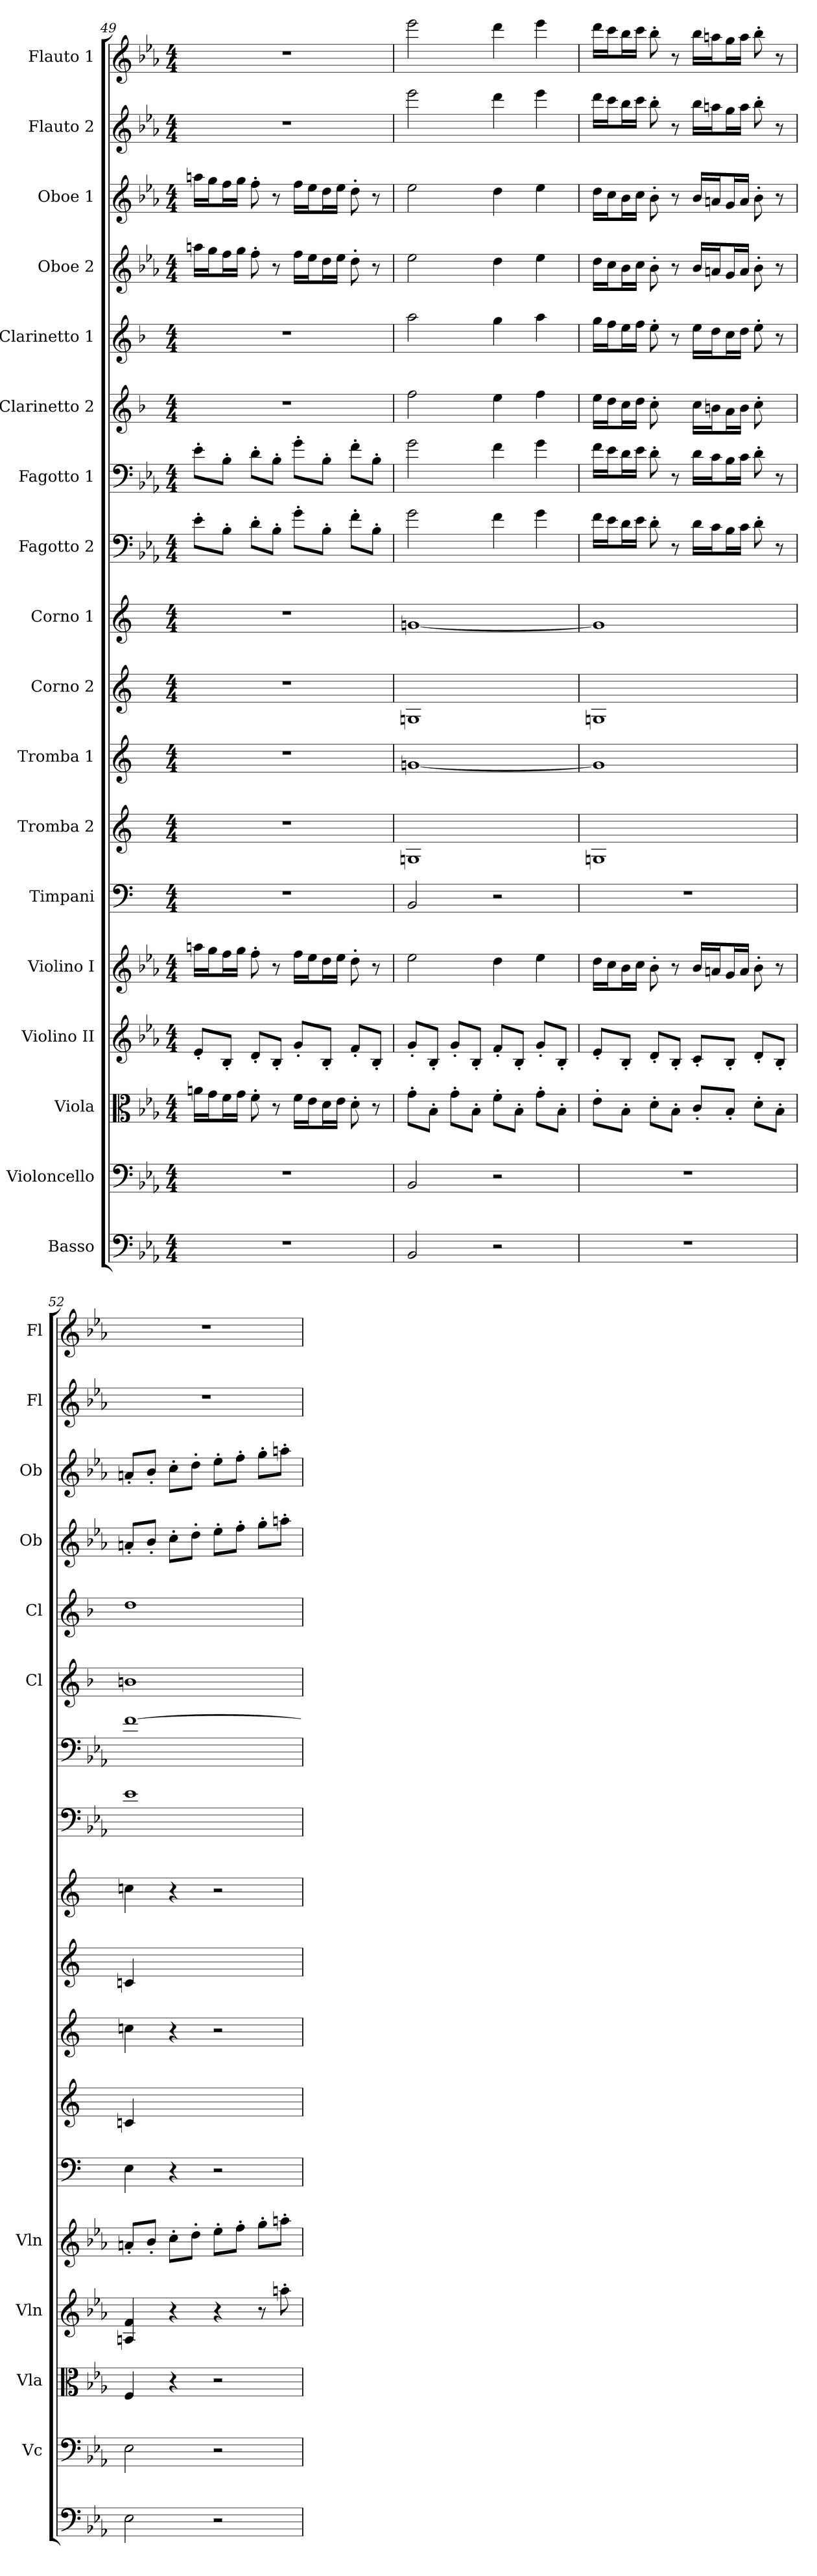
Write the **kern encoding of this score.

**kern	**kern	**kern	**kern	**kern	**kern	**kern	**kern	**kern	**kern	**kern	**kern	**kern	**kern	**kern	**kern	**kern	**kern
*part18	*part17	*part16	*part15	*part14	*part13	*part12	*part11	*part10	*part9	*part8	*part7	*part6	*part5	*part4	*part3	*part2	*part1
*staff18	*staff17	*staff16	*staff15	*staff14	*staff13	*staff12	*staff11	*staff10	*staff9	*staff8	*staff7	*staff6	*staff5	*staff4	*staff3	*staff2	*staff1
*I"Basso	*I"Violoncello	*I"Viola	*I"Violino II	*I"Violino I	*I"Timpani	*I"Tromba 2	*I"Tromba 1	*I"Corno 2	*I"Corno 1	*I"Fagotto 2	*I"Fagotto 1	*I"Clarinetto 2	*I"Clarinetto 1	*I"Oboe 2	*I"Oboe 1	*I"Flauto 2	*I"Flauto 1
*	*I'Vc	*I'Vla	*I'Vln	*I'Vln	*	*	*	*	*	*	*	*I'Cl	*I'Cl	*I'Ob	*I'Ob	*I'Fl	*I'Fl
*clefF4	*clefF4	*clefC3	*clefG2	*clefG2	*clefF4	*clefG2	*clefG2	*clefG2	*clefG2	*clefF4	*clefF4	*clefG2	*clefG2	*clefG2	*clefG2	*clefG2	*clefG2
*ITrd7c12	*	*	*	*	*	*ITrd-2c-3	*ITrd-2c-3	*ITrd5c9	*ITrd5c9	*	*	*ITrd1c2	*ITrd1c2	*	*	*	*
*k[b-e-a-]	*k[b-e-a-]	*k[b-e-a-]	*k[b-e-a-]	*k[b-e-a-]	*	*	*	*	*	*k[b-e-a-]	*k[b-e-a-]	*k[b-e-a-]	*k[b-e-a-]	*k[b-e-a-]	*k[b-e-a-]	*k[b-e-a-]	*k[b-e-a-]
*M4/4	*M4/4	*M4/4	*M4/4	*M4/4	*M4/4	*M4/4	*M4/4	*M4/4	*M4/4	*M4/4	*M4/4	*M4/4	*M4/4	*M4/4	*M4/4	*M4/4	*M4/4
=49	=49	=49	=49	=49	=49	=49	=49	=49	=49	=49	=49	=49	=49	=49	=49	=49	=49
1r	1r	16an\LL	8e-'/L	16aan\LL	1r	1r	1r	1r	1r	8e-'\L	8e-'\L	1r	1r	16aan\LL	16aan\LL	1r	1r
.	.	16g\J	.	16gg\J	.	.	.	.	.	.	.	.	.	16gg\J	16gg\J	.	.
.	.	16f\L	8B-'/J	16ff\L	.	.	.	.	.	8B-'\J	8B-'\J	.	.	16ff\L	16ff\L	.	.
.	.	16g\JJ	.	16gg\JJ	.	.	.	.	.	.	.	.	.	16gg\JJ	16gg\JJ	.	.
.	.	8f'	8d'/L	8ff'	.	.	.	.	.	8d'\L	8d'\L	.	.	8ff'	8ff'	.	.
.	.	8r	8B-'/J	8r	.	.	.	.	.	8B-'\J	8B-'\J	.	.	8r	8r	.	.
.	.	16f\LL	8g'/L	16ff\LL	.	.	.	.	.	8g'\L	8g'\L	.	.	16ff\LL	16ff\LL	.	.
.	.	16e-\J	.	16ee-\J	.	.	.	.	.	.	.	.	.	16ee-\J	16ee-\J	.	.
.	.	16d\L	8B-'/J	16dd\L	.	.	.	.	.	8B-'\J	8B-'\J	.	.	16dd\L	16dd\L	.	.
.	.	16e-\JJ	.	16ee-\JJ	.	.	.	.	.	.	.	.	.	16ee-\JJ	16ee-\JJ	.	.
.	.	8d'	8f'/L	8dd'	.	.	.	.	.	8f'\L	8f'\L	.	.	8dd'	8dd'	.	.
.	.	8r	8B-'/J	8r	.	.	.	.	.	8B-'\J	8B-'\J	.	.	8r	8r	.	.
=50	=50	=50	=50	=50	=50	=50	=50	=50	=50	=50	=50	=50	=50	=50	=50	=50	=50
2BBB-	2BB-	8g'\L	8g'/L	2ee-	2BB	1B-X	[1b-X	1BB-X	[1B-X	2g	2g	2ee-	2gg	2ee-	2ee-	2eee-	2eee-
.	.	8B-'\J	8B-'/J	.	.	.	.	.	.	.	.	.	.	.	.	.	.
.	.	8g'\L	8g'/L	.	.	.	.	.	.	.	.	.	.	.	.	.	.
.	.	8B-'\J	8B-'/J	.	.	.	.	.	.	.	.	.	.	.	.	.	.
2r	2r	8f'\L	8f'/L	4dd	2r	.	.	.	.	4f	4f	4dd	4ff	4dd	4dd	4ddd	4ddd
.	.	8B-'\J	8B-'/J	.	.	.	.	.	.	.	.	.	.	.	.	.	.
.	.	8g'\L	8g'/L	4ee-	.	.	.	.	.	4g	4g	4ee-	4gg	4ee-	4ee-	4eee-	4eee-
.	.	8B-'\J	8B-'/J	.	.	.	.	.	.	.	.	.	.	.	.	.	.
=51	=51	=51	=51	=51	=51	=51	=51	=51	=51	=51	=51	=51	=51	=51	=51	=51	=51
1r	1r	8e-'\L	8e-'/L	16dd\LL	1r	1B-X	1b-]	1BB-X	1B-]	16f\LL	16f\LL	16dd\LL	16ff\LL	16dd\LL	16dd\LL	16ddd\LL	16ddd\LL
.	.	.	.	16cc\J	.	.	.	.	.	16e-\J	16e-\J	16cc\J	16ee-\J	16cc\J	16cc\J	16ccc\J	16ccc\J
.	.	8B-'\J	8B-'/J	16b-\L	.	.	.	.	.	16d\L	16d\L	16b-\L	16dd\L	16b-\L	16b-\L	16bb-\L	16bb-\L
.	.	.	.	16cc\JJ	.	.	.	.	.	16e-\JJ	16e-\JJ	16cc\JJ	16ee-\JJ	16cc\JJ	16cc\JJ	16ccc\JJ	16ccc\JJ
.	.	8d'\L	8d'/L	8b-'	.	.	.	.	.	8d'	8d'	8b-'	8dd'	8b-'	8b-'	8bb-'	8bb-'
.	.	8B-'\J	8B-'/J	8r	.	.	.	.	.	8r	8r	8ryy	8r	8r	8r	8r	8r
.	.	8c'/L	8c'/L	16b-/LL	.	.	.	.	.	16d\LL	16d\LL	16b-\LL	16dd\LL	16b-/LL	16b-/LL	16bb-\LL	16bb-\LL
.	.	.	.	16an/J	.	.	.	.	.	16c\J	16c\J	16an\J	16cc\J	16an/J	16an/J	16aan\J	16aan\J
.	.	8B-'/J	8B-'/J	16g/L	.	.	.	.	.	16B-\L	16B-\L	16g\L	16b-\L	16g/L	16g/L	16gg\L	16gg\L
.	.	.	.	16a/JJ	.	.	.	.	.	16c\JJ	16c\JJ	16a\JJ	16cc\JJ	16a/JJ	16a/JJ	16aa\JJ	16aa\JJ
.	.	8d'\L	8d'/L	8b-'	.	.	.	.	.	8d'	8d'	8b-'	8dd'	8b-'	8b-'	8bb-'	8bb-'
.	.	8B-'\J	8B-'/J	8r	.	.	.	.	.	8r	8r	8ryy	8r	8r	8r	8r	8r
=52	=52	=52	=52	=52	=52	=52	=52	=52	=52	=52	=52	=52	=52	=52	=52	=52	=52
2EE-	2E-	4F	4An 4f	8an'/L	4E	4e-X	4ee-X	4E-X	4e-X	1e-	[1f	1an	1cc	8an'/L	8an'/L	1r	1r
.	.	.	.	8b-'/J	.	.	.	.	.	.	.	.	.	8b-'/J	8b-'/J	.	.
.	.	4r	4r	8cc'\L	4r	4ryy	4r	4ryy	4r	.	.	.	.	8cc'\L	8cc'\L	.	.
.	.	.	.	8dd'\J	.	.	.	.	.	.	.	.	.	8dd'\J	8dd'\J	.	.
2r	2r	2r	4r	8ee-'\L	2r	2ryy	2r	2ryy	2r	.	.	.	.	8ee-'\L	8ee-'\L	.	.
.	.	.	.	8ff'\J	.	.	.	.	.	.	.	.	.	8ff'\J	8ff'\J	.	.
.	.	.	8r	8gg'\L	.	.	.	.	.	.	.	.	.	8gg'\L	8gg'\L	.	.
.	.	.	8aan'	8aan'\J	.	.	.	.	.	.	.	.	.	8aan'\J	8aan'\J	.	.
=	=	=	=	=	=	=	=	=	=	=	=	=	=	=	=	=	=
*-	*-	*-	*-	*-	*-	*-	*-	*-	*-	*-	*-	*-	*-	*-	*-	*-	*-
